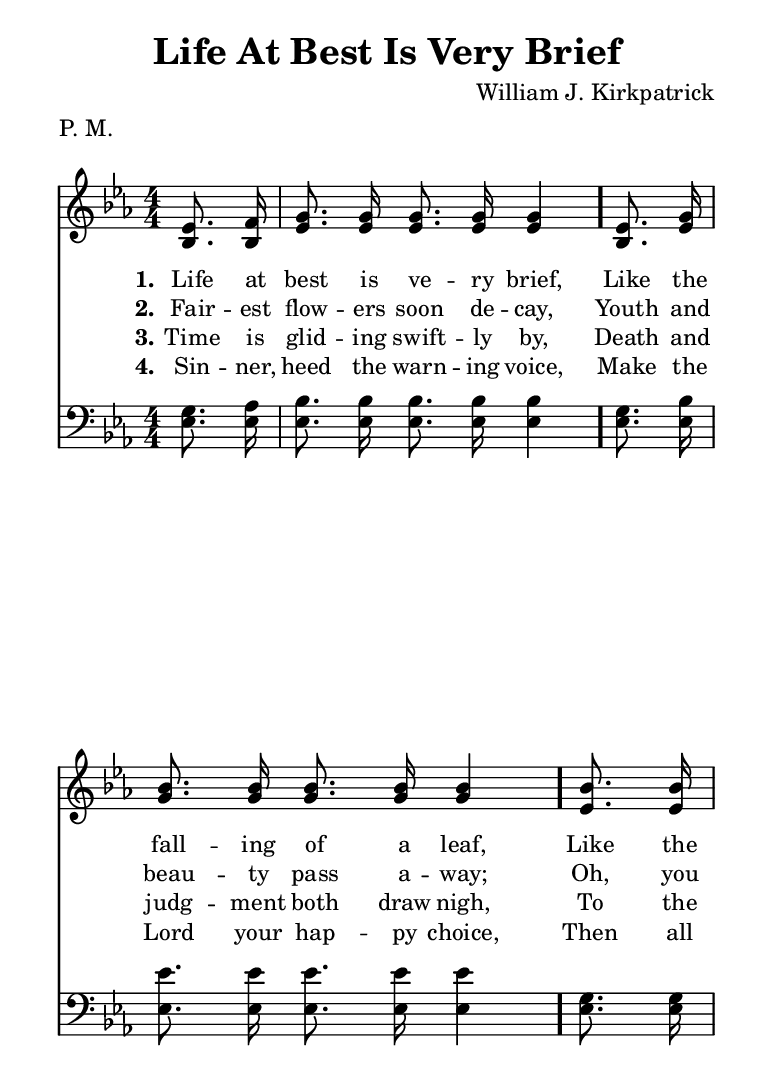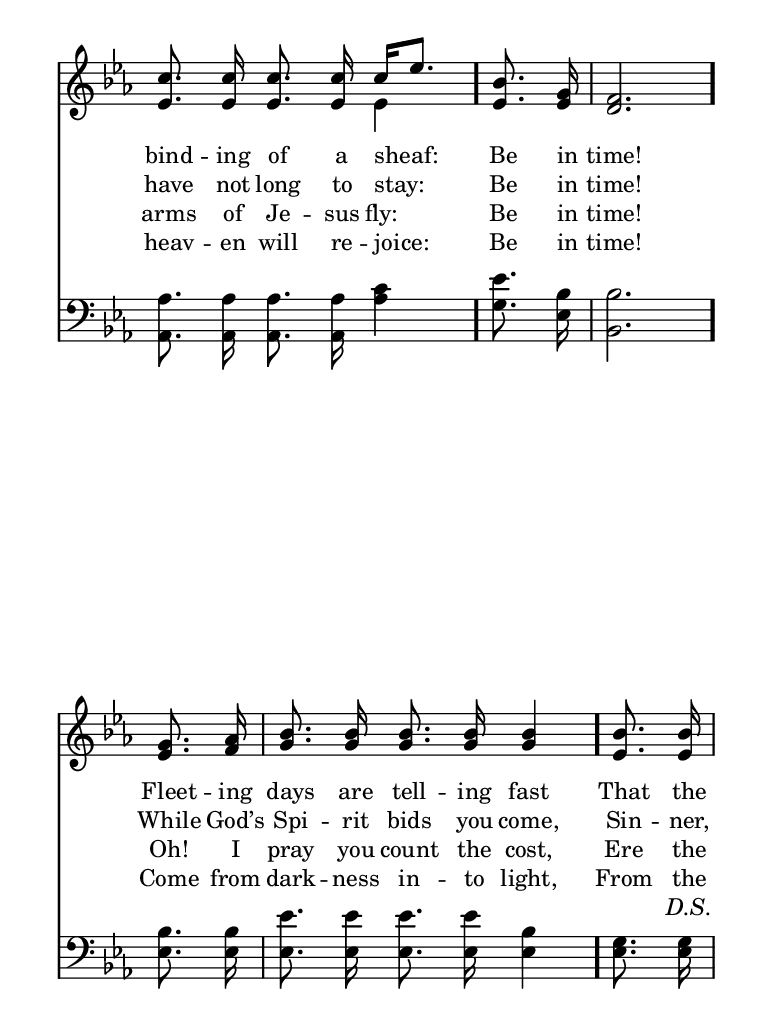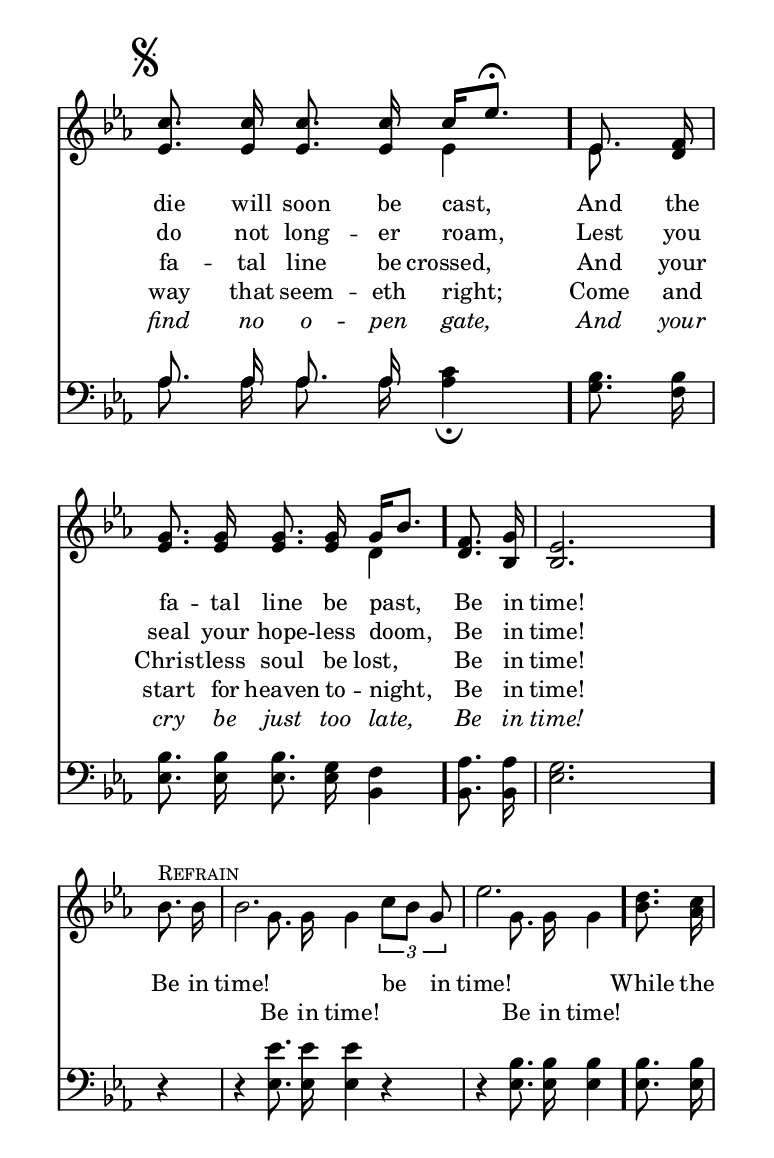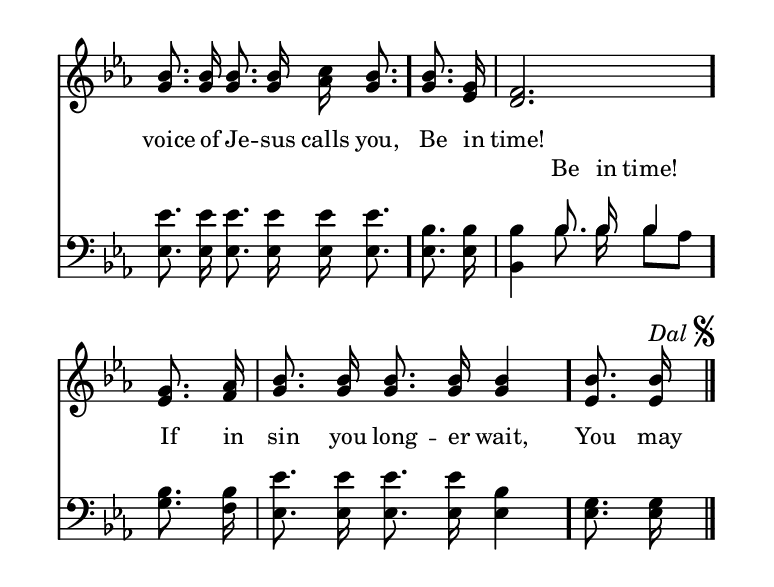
\include "common/global.ily"
\paper {
  \include "common/paper.ily"
  ragged-last-bottom = ##t
  systems-per-page = #(cond (is-eogsized 4) (#t #f))
  page-count = #(cond (is-eogsized 2) (#t #f))
  system-count = #(cond (is-eogsized 6) (#t #f))
}

\header{
  %gospel
  hymnnumber = "102"
  title = "Life At Best Is Very Brief"
  tunename = ""
  meter = "P. M."
  poet = ""
  composer = "William J. Kirkpatrick"
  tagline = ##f
}

% for fermata in MIDI
ta = { \tempo 4=80 }
tb = { \tempo 4=40 }
marksegno = { \mark \markup { \musicglyph #"scripts.segno" } }

patternAAds = { c8. c16 c8. c16 c4 }
patternAA = { \ta c8. c16 | \patternAAds }
patternABds = { \ta c8. c16 c8. c16 c16[ c8.] }
patternAB = { \ta c8. c16 \patternABds }
patternACds = { c8. c16 c8. c16 \tb c4 \ta }
patternAC = { \ta c8. c16 | \patternACds }

patternBA = { \ta c8. c16 | c2. }

patternCA = { \ta c8. c16 | c8. c16 c8. c16 c16 c8. }

lyricsInvis = { \override LyricText.stencil = ##f \override LyricHyphen.stencil = ##f }
lyricsVis = { \revert LyricText.stencil \revert LyricHyphen.stencil }

global = {
  \include "common/overrides.ily"
  \override Staff.TimeSignature.style = #'numbered
  \time 4/4
  \override Score.MetronomeMark.transparent = ##t % hide all fermata changes too
  \ta
  \key ees \major
  \partial 4
  \autoBeamOff
}

notesSoprano = {
\global
\relative c' {

  \changePitch \patternAA { ees f | g g g g g }
  \changePitch \patternAA { ees g | bes bes bes bes bes }
  \changePitch \patternAB { bes bes | c c c c c ees }
  \changePitch \patternBA { bes g | f }

  \changePitch \patternAA { g aes | bes bes bes bes bes}
  \changePitch \patternAB { bes bes | c c c c c ees \fermata }
  \changePitch \patternAB { ees, f | g g g g g bes }
  \changePitch \patternBA { f g | ees }

  << s^\markup { \small \caps "Refrain" }
  { bes'8. bes16 | bes2. \tuplet 3/2 { c8[ bes] g } | ees'2. } >>
  \changePitch \patternCA { d c | bes bes bes bes c bes }
  bes8. g16 | f2.
  \changePitch \patternAA { g aes | bes bes bes bes bes }
  bes8. bes16^\markup { \italic { Dal } \raise #1 \musicglyph #"scripts.segno" }

  \bar "|."

}
}

notesSopranoDS = {
\relative c'' {
  \changePitch \patternABds { c c c c c ees \fermata }
  \changePitch \patternAB { ees, f | g g g g g bes }
  \changePitch \patternBA { f g | ees }
}
}

notesAlto = {
\global
\relative e' {

  \changePitch \patternAA { bes bes | ees ees ees ees ees }
  \changePitch \patternAA { bes ees | g g g g g }
  \changePitch \patternAA { ees ees | ees ees ees ees ees }
  \changePitch \patternBA { ees ees | d }

  \changePitch \patternAA { ees f | g g g g g }
  \changePitch \patternAA { ees ees | ees ees ees ees ees }
  \changePitch \patternAA { ees d | ees ees ees ees d }
  \changePitch \patternBA { d bes | bes }

  r4 | r4 g'8. g16 g4 r4 | r4 g8. g16 g4
  \changePitch \patternCA { bes aes | g g g g aes g }
  g8. ees16 | d2.
  \changePitch \patternAA { ees f | g g g g g }
  ees8. ees16

}
}

notesAltoDS = {
\relative e' {
  \changePitch \patternAAds { ees ees ees ees ees }
  \changePitch \patternAA { ees d | ees ees ees ees d }
  \changePitch \patternBA { d bes | bes }
}
}

notesAltoSecond = {
\autoBeamOff
\relative e' {
\override NoteHead.font-size = #-4 {
\repeat unfold 29 \skip 4
bes4 c8. c16 bes4
}
}
}

notesTenor = {
\global
\relative a {

  \changePitch \patternAA { g aes | bes bes bes bes bes }
  \changePitch \patternAA { g bes | ees ees ees ees ees }
  \changePitch \patternAA { g, g | aes aes aes aes c }
  \changePitch \patternBA { ees bes | bes }

  \changePitch \patternAA { bes bes | ees ees ees ees bes }
  \changePitch \patternAA { g g | aes aes aes aes c }
  \changePitch \patternAA { bes bes | bes bes bes g f }
  \changePitch \patternBA { aes aes | g }

  r4 | r4 ees'8. ees16 ees4 r4 | r4 bes8. bes16 bes4
  \changePitch \patternCA { bes bes | ees ees ees ees ees ees }
  bes8. bes16 | bes4 bes8. bes16 bes4
  \changePitch \patternAA { bes bes | ees ees ees ees bes }
  g8. g16

}
}

notesTenorDS = {
\relative a {
  \changePitch \patternAAds { aes aes aes aes c }
  \changePitch \patternAA { bes bes | bes bes bes g f }
  \changePitch \patternBA { aes aes | g }
}
}

notesTenorSecond = {
\autoBeamOff
\relative a {
\override NoteHead.font-size = #-4 {
\repeat unfold 29 \skip 4
g4 aes8. aes16 g4
}
}
}

notesBass = {
\global
\relative f {

  \changePitch \patternAA { ees ees | ees ees ees ees ees }
  \changePitch \patternAA { ees ees | ees ees ees ees ees }
  \changePitch \patternAA { ees ees | aes, aes aes aes aes' }
  \changePitch \patternBA { g ees | bes }

  \changePitch \patternAA { ees ees | ees ees ees ees ees }
  \changePitch \patternAC { ees ees | aes aes aes aes aes_\fermata }
  \changePitch \patternAA { g f | ees ees ees ees bes }
  \changePitch \patternBA { bes bes | ees }

  r4 | r4 ees8. ees16 ees4 r4 | r4 ees8. ees16 ees4
  \changePitch \patternCA { ees ees | ees ees ees ees ees ees }
  ees8. ees16 | bes4 bes'8. bes16 bes8[ aes8]
  \changePitch \patternAA { g f | ees ees ees ees ees }
  ees8. ees16

}
}

notesBassDS = {
\relative f {
  \changePitch \patternACds { aes aes aes aes aes }
  \changePitch \patternAA { g f | ees ees ees ees bes }
  \changePitch \patternBA { bes bes | ees }
}
}

notesBassSecond = {
\autoBeamOff
\relative f, {
\override NoteHead.font-size = #-4 {
\repeat unfold 21 \skip 4
aes8. aes16 aes8. aes16
}
}
}

Refrain = \lyricmode {

%{HIDE>%} Be in time! be in time! \bar "." %{<HIDE%}
%LYRICS Be in time ... be in time ... \bar "."
While the voice of Je -- sus calls you, \bar "."
Be in time! \bar "."
If in sin you long -- er wait, \bar "."
You may %LYRICS find no open gate, % \bar "."
%LYRICS And your cry be just too late,
%LYRICS Be in time!

}

underWords = \lyricmode {

{ \repeat unfold 48 { \skip 4 } }
Be in time! Be in time!
{ \repeat unfold 11 { \skip 4 } }
Be in time!

}

segnoWords = \lyricmode {

{ \repeat unfold 32 { \skip 4 } }
\override LyricText #'font-shape = #'italic
D.S. find no o -- pen gate,
And your cry be just too late,
Be in time!

}

wordsA = \lyricmode {
\set stanza = "1."

Life at best is ve -- ry brief, \bar "."
Like the fall -- ing of a leaf, \bar "."
Like the bind -- ing of a sheaf: \bar "."
Be in time! \bar "."
Fleet -- ing days are tell -- ing fast \bar "."
That the %{HIDE>%} \marksegno %{<HIDE%} die will soon be cast, \bar "."
And the fa -- tal line be past, \bar "."
Be in time! \bar "."

}

wordsB = \lyricmode {
\set stanza = "2."

Fair -- est flow -- ers soon de -- cay,
Youth and beau -- ty pass a -- way;
Oh, you have not long to stay:
Be in time!
While God’s Spi -- rit bids you come,
Sin -- ner, do not long -- er roam,
Lest you seal your hope -- less doom,
Be in time!

\Refrain

}

wordsC = \lyricmode {
\set stanza = "3."

Time is glid -- ing swift -- ly by,
Death and judg -- ment both draw nigh,
To the arms of Je -- sus fly:
Be in time!
Oh! I pray you count the cost,
Ere the fa -- tal line be crossed,
And your Christ -- less soul be lost,
Be in time!

}

wordsD = \lyricmode {
\set stanza = "4."

Sin -- ner, heed the warn -- ing voice,
Make the Lord your hap -- py choice,
Then all heav -- en will re -- joice:
Be in time!
Come from dark -- ness in -- to light,
From the way that seem -- eth right;
Come and start for heaven to -- night,
Be in time!

}

music = \context ChoirStaff <<
    \context Staff = upper <<
      \set Staff.autoBeaming = ##f
      \set ChoirStaff.systemStartDelimiter = #'SystemStartBar
      \set ChoirStaff.printPartCombineTexts = ##f
      \partcombine #'(2 . 9) \notesSoprano \notesAlto
      \context NullVoice = sopranos { \voiceOne << \notesSoprano >> }
      \context NullVoice = altos { \voiceTwo << \notesAlto >> }
      \context NullVoice = altosSecond { \voiceFour << \notesAltoSecond >> }
      \context Lyrics = one   \lyricsto sopranos \wordsA
      \context Lyrics = two   \lyricsto sopranos \wordsB
      \context Lyrics = three \lyricsto sopranos \wordsC
      \context Lyrics = four  \lyricsto sopranos \wordsD
    >>
    \new Lyrics \with { alignAboveContext = men } \lyricsto sopranos \segnoWords
    \context Staff = men <<
      \set Staff.autoBeaming = ##f
      \clef bass
      \set ChoirStaff.printPartCombineTexts = ##f
      \partcombine #'(2 . 9) \notesTenor \notesBass
      \context NullVoice = tenors { \voiceOne << \notesTenor >> }
      \context NullVoice = tenorsSecond { \voiceThree << \notesTenorSecond >> }
      \context NullVoice = basses { \voiceTwo << \notesBass >> }
      \context NullVoice = bassesSecond { \voiceFour << \notesBassSecond >> }
    >>
    \context Lyrics = three  \lyricsto tenors \underWords % XXX this causes alignment issues with soprano words ("fly", "lost")
  >>

musicDS = \context ChoirStaff <<
    \context Staff = upper <<
      \set Staff.autoBeaming = ##f
      \set ChoirStaff.systemStartDelimiter = #'SystemStartBar
      \context Voice  = sopranos { \voiceOne { \notesSoprano \notesSopranoDS } }
      \context Voice  = altos { \voiceTwo { \notesAlto \notesAltoDS } }
      \context Voice  = altosSecond { \voiceFour << \notesAltoSecond >> }
    >>
    \context Staff = men <<
      \set Staff.autoBeaming = ##f
      \clef bass
      \context Voice  = tenors { \voiceOne { \notesTenor \notesTenorDS } }
      \context Voice  = tenorsSecond { \voiceThree << \notesTenorSecond >> }
      \context Voice  = basses { \voiceTwo { \notesBass \notesBassDS } }
      \context Voice  = bassesSecond { \voiceFour << \notesBassSecond >> }
    >>
  >>

\score {
  \music
  \layout {
    \include "common/layout.ily"
  }
}

\score {
  \musicDS
  \midi{
    \include "common/midi.ily"
  }
}

\version "2.19.49"  % necessary for upgrading to future LilyPond versions.

% vi:set et ts=2 sw=2 ai nocindent syntax=lilypond:
